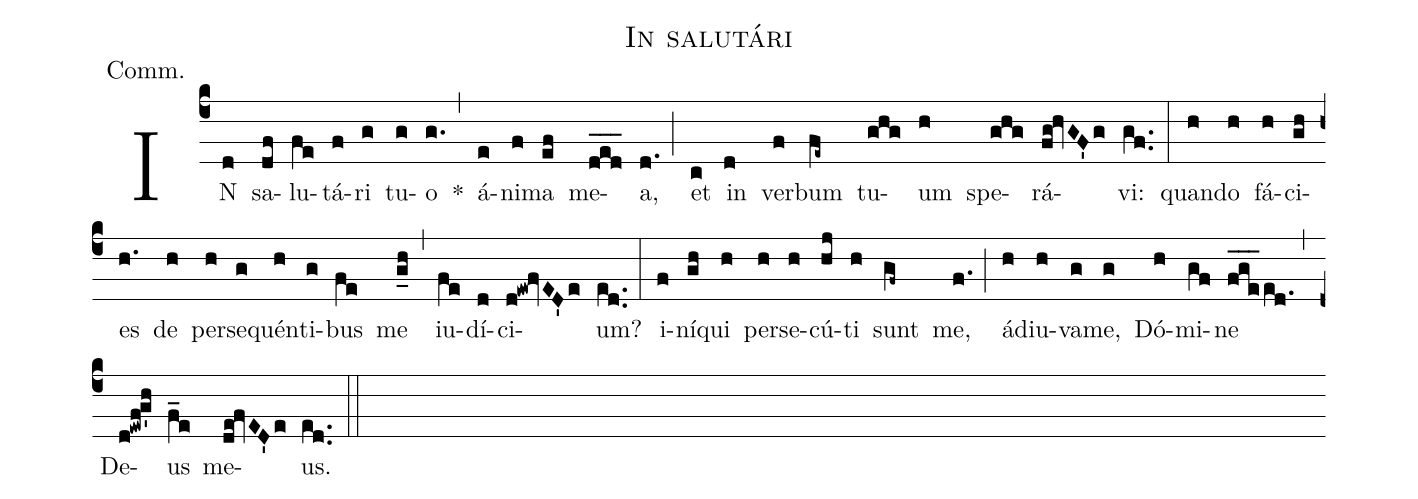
name:In salutári;
annotation:Comm.;
mode:1;
office-part:Communion;
%%
(c4) IN(d) sa(df)lu(fe)tá(f)ri(g) tu(g)o(g.) *(,)
á(e)ni(f)ma(ef) me(ded___)a,(d.) (;)
et(c) in(d) ver(f)bum(fe~) tu(ghg)um(h) spe(ghg)rá(fg!hvGF'g)vi:(gf..) (:)
quan(h)do(h) fá(h)ci(gh)es(h.) de(h) per(h)se(g)quén(h)ti(g)bus(fe) me(g_h) (,)
iu(fe)dí(d)ci(d!ew!fvED'e)um?(ed..) (:)
i(f)ní(gh)qui(h) per(h)se(h)cú(hj)ti(h) sunt(gf~) me,(f.) (;)
ád(h)iu(h)va(g)me,(g) Dó(h)mi(gf)ne(fge___ed.) (,)
De(d!ewf!g'h)us(f_e) me(de!fvED'e)us.(ed..) (::)
